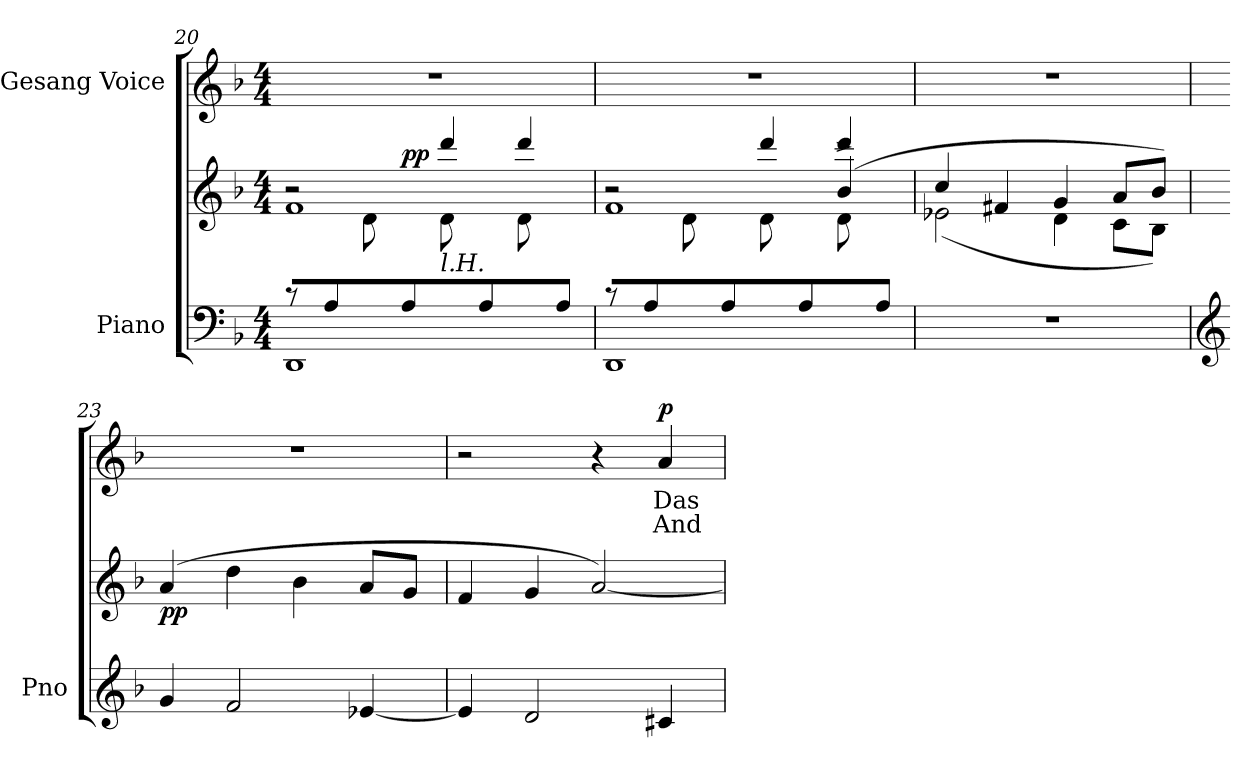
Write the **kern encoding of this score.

**kern	**kern	**dynam	**kern	**text	**text	**dynam
*part2	*part2	*part2	*part1	*part1	*part1	*part1
*staff3	*staff2	*staff2/3	*staff1	*staff1	*staff1	*staff1
*I"Piano	*	*	*I"Gesang Voice	*	*	*
*I'Pno	*	*	*	*	*	*
*clefF4	*clefG2	*	*clefG2	*	*	*
*k[b-]	*k[b-]	*	*k[b-]	*	*	*
*M4/4	*M4/4	*	*M4/4	*	*	*
=20	=20	=20	=20	=20	=20	=20
*^	*^	*	*	*	*	*
*	*	*	*^	*	*	*	*	*
8r	1DD	2r	1f	4ryy	.	1r	.	.	.
8A/L	.	.	.	.	.	.	.	.	.
8ryy	.	.	.	8d\	.	.	.	.	.
!	!	!	!	!	!LO:DY:a	!	!	!	!
8A/J	.	.	.	8ryy	pp	.	.	.	.
!	!	!LO:TX:b:i:t=l.H.	!	!	!	!	!	!	!
8ryy	.	4ddd/	.	8d\L	.	.	.	.	.
8A/	.	.	.	8ryy	.	.	.	.	.
8ryy	.	4ddd/	.	8d\	.	.	.	.	.
8A/J	.	.	.	8ryy	.	.	.	.	.
=21	=21	=21	=21	=21	=21	=21	=21	=21	=21
*	*	*	*	*^	*	*	*	*	*
8r	1DD	2ryy	1f	2r	4ryy	.	1r	.	.	.
8A/L	.	.	.	.	.	.	.	.	.	.
8ryy	.	.	.	.	8d\	.	.	.	.	.
8A/J	.	.	.	.	8ryy	.	.	.	.	.
8ryy	.	4ryy	.	4ddd/	8d\L	.	.	.	.	.
8A/	.	.	.	.	8ryy	.	.	.	.	.
8ryy	.	(4b-^>/	.	4ddd/	8d\	.	.	.	.	.
8A/J	.	.	.	.	8ryy	.	.	.	.	.
*v	*v	*	*	*	*	*	*	*	*	*
*	*	*v	*v	*v	*	*	*	*	*
=22	=22	=22	=22	=22	=22	=22	=22
1r	4cc/	(2e-X\	.	1r	.	.	.
.	4f#X/	.	.	.	.	.	.
.	4g/	4d\	.	.	.	.	.
.	8a/L	8c\L	.	.	.	.	.
.	8b-/J)	8B-\J)	.	.	.	.	.
*	*v	*v	*	*	*	*	*
!!LO:LB:g=z
=23	=23	=23	=23	=23	=23	=23
*clefG2	*	*	*	*	*	*
*	*^	*	*	*	*	*
!	!	!	!LO:DY:b	!	!	!	!
*	*v	*v	*	*	*	*	*
4g/	(4a/	pp	1r	.	.	.
2f/	4dd\	.	.	.	.	.
.	4b-\	.	.	.	.	.
[4e-X/	8a/L	.	.	.	.	.
.	8g/J	.	.	.	.	.
=24	=24	=24	=24	=24	=24	=24
4e-/]	4f/	.	2r	.	.	.
2d/	4g/	.	.	.	.	.
.	[2a/)	.	4r	.	.	.
!	!	!	!	!LO:LY:b	!LO:LY:b	!LO:DY:a
4c#X/	.	.	4a/	Das	And	p
=	=	=	=	=	=	=
*-	*-	*-	*-	*-	*-	*-
